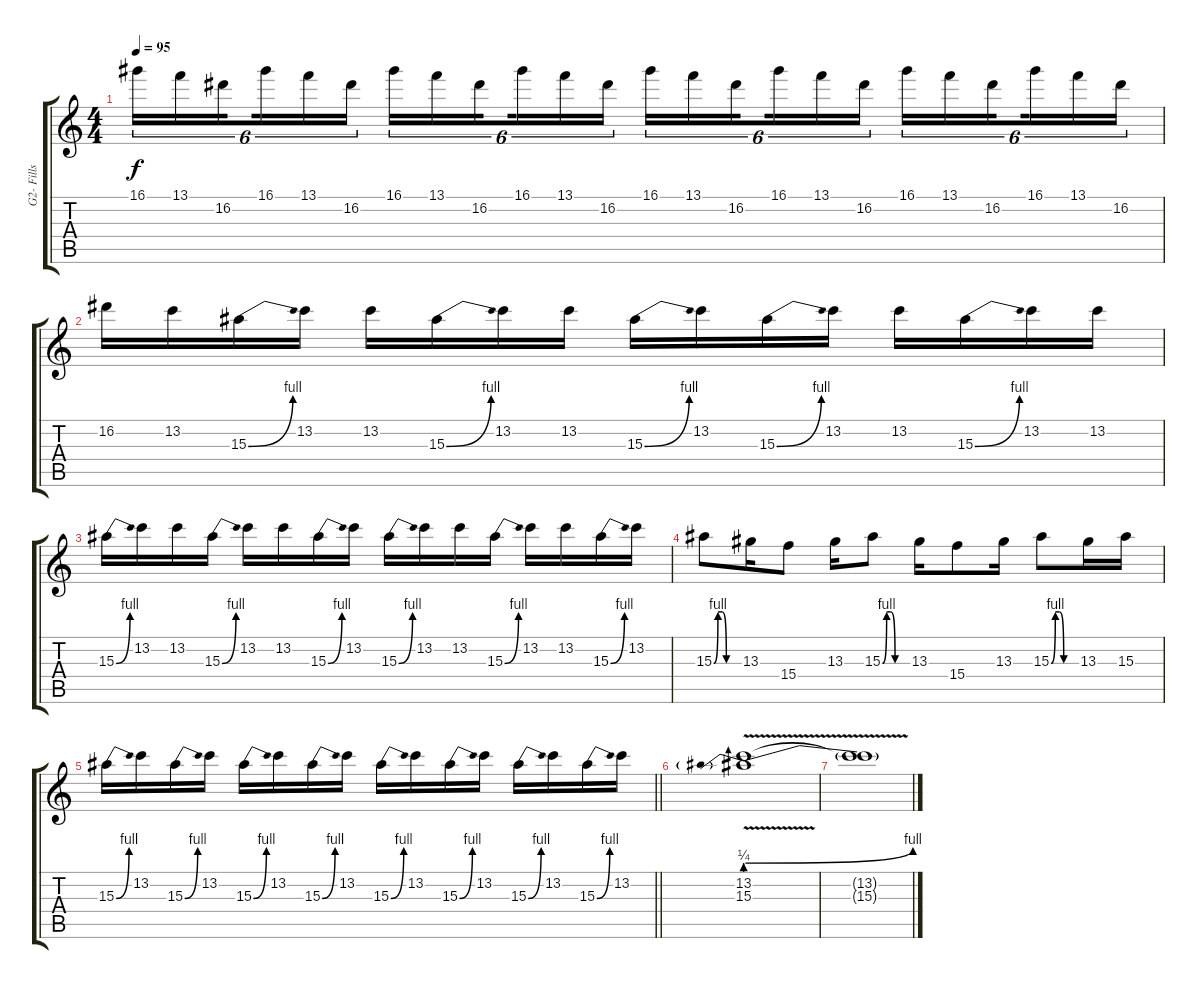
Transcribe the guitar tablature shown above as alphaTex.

\track ("G2- Fills Background/Solo" "G2- Fills ") {instrument overdrivenguitar}
\staff {score tabs}
\tuning (E4 B3 G3 D3 A2 E2) {hide}
\ts (4 4)
\tempo 95
\clef g2
\ks c
16.1.16{tu (6 4) dy f} 13.1.16{tu (6 4)} 16.2.16{tu (6 4) beam splitsecondary} 16.1.16{tu (6 4)} 13.1.16{tu (6 4)} 16.2.16{tu (6 4)} 16.1.16{tu (6 4)} 13.1.16{tu (6 4)} 16.2.16{tu (6 4) beam splitsecondary} 16.1.16{tu (6 4)} 13.1.16{tu (6 4)} 16.2.16{tu (6 4)} 16.1.16{tu (6 4)} 13.1.16{tu (6 4)} 16.2.16{tu (6 4) beam splitsecondary} 16.1.16{tu (6 4)} 13.1.16{tu (6 4)} 16.2.16{tu (6 4)} 16.1.16{tu (6 4)} 13.1.16{tu (6 4)} 16.2.16{tu (6 4) beam splitsecondary} 16.1.16{tu (6 4)} 13.1.16{tu (6 4)} 16.2.16{tu (6 4)} |
16.2.16 13.2.16 15.3{be (bend 0 0 60 4)}.16 13.2.16 13.2.16 15.3{be (bend 0 0 60 4)}.16 13.2.16 13.2.16 15.3{be (bend 0 0 60 4)}.16 13.2.16 15.3{be (bend 0 0 60 4)}.16 13.2.16 13.2.16 15.3{be (bend 0 0 60 4)}.16 13.2.16 13.2.16 |
15.3{be (bend 0 0 60 4)}.16 13.2.16 13.2.16 15.3{be (bend 0 0 60 4)}.16 13.2.16 13.2.16 15.3{be (bend 0 0 60 4)}.16 13.2.16 15.3{be (bend 0 0 60 4)}.16 13.2.16 13.2.16 15.3{be (bend 0 0 60 4)}.16 13.2.16 13.2.16 15.3{be (bend 0 0 60 4)}.16 13.2.16 |
15.3{be (custom 0 0 10 4 20 4 30 0 60 0)}.8 13.3.16 15.4.8 13.3.16 15.3{be (custom 0 0 10 4 20 4 30 0 60 0)}.8 13.3.16 15.4.8 13.3.16 15.3{be (custom 0 0 10 4 20 4 30 0 60 0)}.8 13.3.16 15.3.16 |
\barLineRight lightlight
15.3{be (bend 0 0 60 4)}.16 13.2.16 15.3{be (bend 0 0 60 4)}.16 13.2.16 15.3{be (bend 0 0 60 4)}.16 13.2.16 15.3{be (bend 0 0 60 4)}.16 13.2.16 15.3{be (bend 0 0 60 4)}.16 13.2.16 15.3{be (bend 0 0 60 4)}.16 13.2.16 15.3{be (bend 0 0 60 4)}.16 13.2.16 15.3{be (bend 0 0 60 4)}.16 13.2.16 |
(13.2 15.3{be (prebendbend 0 1 60 4) v}).1 |
(13.2{t} 15.3{t}).1
